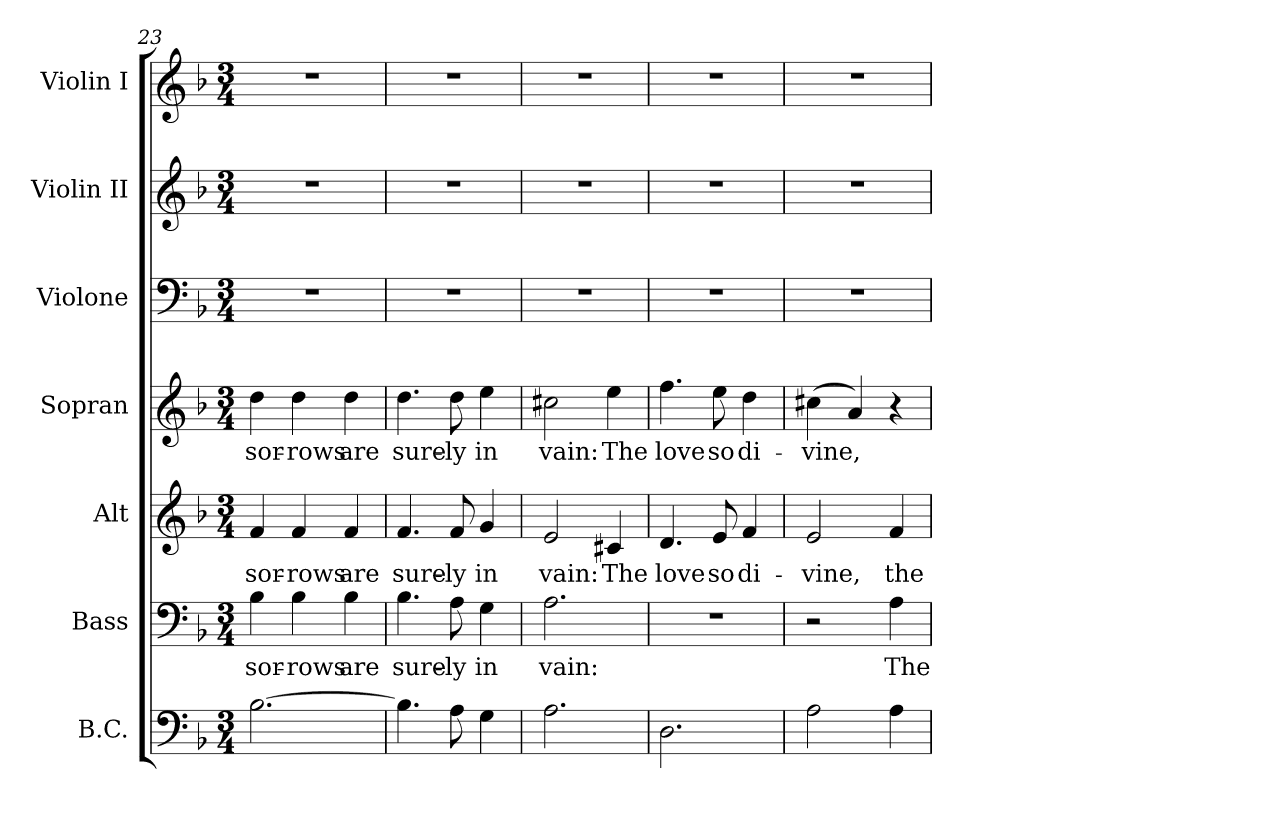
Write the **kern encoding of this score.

**kern	**kern	**text	**kern	**text	**kern	**text	**kern	**kern	**kern
*part7	*part6	*part6	*part5	*part5	*part4	*part4	*part3	*part2	*part1
*staff7	*staff6	*staff6	*staff5	*staff5	*staff4	*staff4	*staff3	*staff2	*staff1
*I"B.C.	*I"Bass	*	*I"Alt	*	*I"Sopran	*	*I"Violone	*I"Violin II	*I"Violin I
*	*I'B.	*	*I'A.	*	*I'S.	*	*	*I'Vln. II	*I'Vln. I
*clefF4	*clefF4	*	*clefG2	*	*clefG2	*	*clefF4	*clefG2	*clefG2
*k[b-]	*k[b-]	*	*k[b-]	*	*k[b-]	*	*k[b-]	*k[b-]	*k[b-]
*F:	*F:	*	*F:	*	*F:	*	*F:	*F:	*F:
*M3/4	*M3/4	*	*M3/4	*	*M3/4	*	*M3/4	*M3/4	*M3/4
=23	=23	=23	=23	=23	=23	=23	=23	=23	=23
!	!	!LO:LY:b:color=#000000	!	!	!	!	!	!	!
!	!	!	!	!LO:LY:b:color=#000000	!	!	!	!	!
!	!	!	!	!	!	!LO:LY:b:color=#000000	!LO:N:vis=1	!LO:N:vis=1	!LO:N:vis=1
[2.B-i\	4B-i\	sor-	4fi/	sor-	4ddi\	sor-	2.r	2.r	2.r
!	!	!LO:LY:b:color=#000000	!	!	!	!	!	!	!
!	!	!	!	!LO:LY:b:color=#000000	!	!	!	!	!
!	!	!	!	!	!	!LO:LY:b:color=#000000	!	!	!
.	4B-i\	-rows	4fi/	-rows	4ddi\	-rows	.	.	.
!	!	!LO:LY:b:color=#000000	!	!	!	!	!	!	!
!	!	!	!	!LO:LY:b:color=#000000	!	!	!	!	!
!	!	!	!	!	!	!LO:LY:b:color=#000000	!	!	!
.	4B-i\	are	4fi/	are	4ddi\	are	.	.	.
=24	=24	=24	=24	=24	=24	=24	=24	=24	=24
!	!	!LO:LY:b:color=#000000	!	!	!	!	!	!	!
!	!	!	!	!LO:LY:b:color=#000000	!	!	!	!	!
!	!	!	!	!	!	!LO:LY:b:color=#000000	!LO:N:vis=1	!LO:N:vis=1	!LO:N:vis=1
4.B-i\]	4.B-i\	sure-	4.fi/	sure-	4.ddi\	sure-	2.r	2.r	2.r
!	!	!LO:LY:b:color=#000000	!	!	!	!	!	!	!
!	!	!	!	!LO:LY:b:color=#000000	!	!	!	!	!
!	!	!	!	!	!	!LO:LY:b:color=#000000	!	!	!
8Ai\	8Ai\	-ly	8fi/	-ly	8ddi\	-ly	.	.	.
!	!	!LO:LY:b:color=#000000	!	!	!	!	!	!	!
!	!	!	!	!LO:LY:b:color=#000000	!	!	!	!	!
!	!	!	!	!	!	!LO:LY:b:color=#000000	!	!	!
4Gi\	4Gi\	in	4gi/	in	4eei\	in	.	.	.
=25	=25	=25	=25	=25	=25	=25	=25	=25	=25
!	!	!LO:LY:b:color=#000000	!	!	!	!	!	!	!
!	!	!	!	!LO:LY:b:color=#000000	!	!	!	!	!
!	!	!	!	!	!	!LO:LY:b:color=#000000	!LO:N:vis=1	!LO:N:vis=1	!LO:N:vis=1
2.Ai\	2.Ai\	vain:	2ei/	vain:	2cc#Xi\	vain:	2.r	2.r	2.r
!	!	!	!	!LO:LY:b:color=#000000	!	!	!	!	!
!	!	!	!	!	!	!LO:LY:b:color=#000000	!	!	!
.	.	.	4c#Xi/	The	4eei\	The	.	.	.
=26	=26	=26	=26	=26	=26	=26	=26	=26	=26
!	!LO:N:vis=1	!	!	!	!	!	!	!	!
!	!	!	!	!LO:LY:b:color=#000000	!	!	!	!	!
!	!	!	!	!	!	!LO:LY:b:color=#000000	!LO:N:vis=1	!LO:N:vis=1	!LO:N:vis=1
2.Di\	2.r	.	4.di/	love	4.ffi\	love	2.r	2.r	2.r
!	!	!	!	!LO:LY:b:color=#000000	!	!	!	!	!
!	!	!	!	!	!	!LO:LY:b:color=#000000	!	!	!
.	.	.	8ei/	so	8eei\	so	.	.	.
!	!	!	!	!LO:LY:b:color=#000000	!	!	!	!	!
!	!	!	!	!	!	!LO:LY:b:color=#000000	!	!	!
.	.	.	4fi/	di-	4ddi\	di-	.	.	.
=27	=27	=27	=27	=27	=27	=27	=27	=27	=27
!	!	!	!	!LO:LY:b:color=#000000	!	!	!	!	!
!	!	!	!	!	!	!LO:LY:b:color=#000000	!LO:N:vis=1	!LO:N:vis=1	!LO:N:vis=1
2Ai\	2r	.	2ei/	-vine,	(4cc#Xi\	-vine,	2.r	2.r	2.r
.	.	.	.	.	4ai/)	.	.	.	.
!	!	!LO:LY:b:color=#000000	!	!	!	!	!	!	!
!	!	!	!	!LO:LY:b:color=#000000	!	!	!	!	!
4Ai\	4Ai\	The	4fi/	the	4r	.	.	.	.
=	=	=	=	=	=	=	=	=	=
*-	*-	*-	*-	*-	*-	*-	*-	*-	*-
